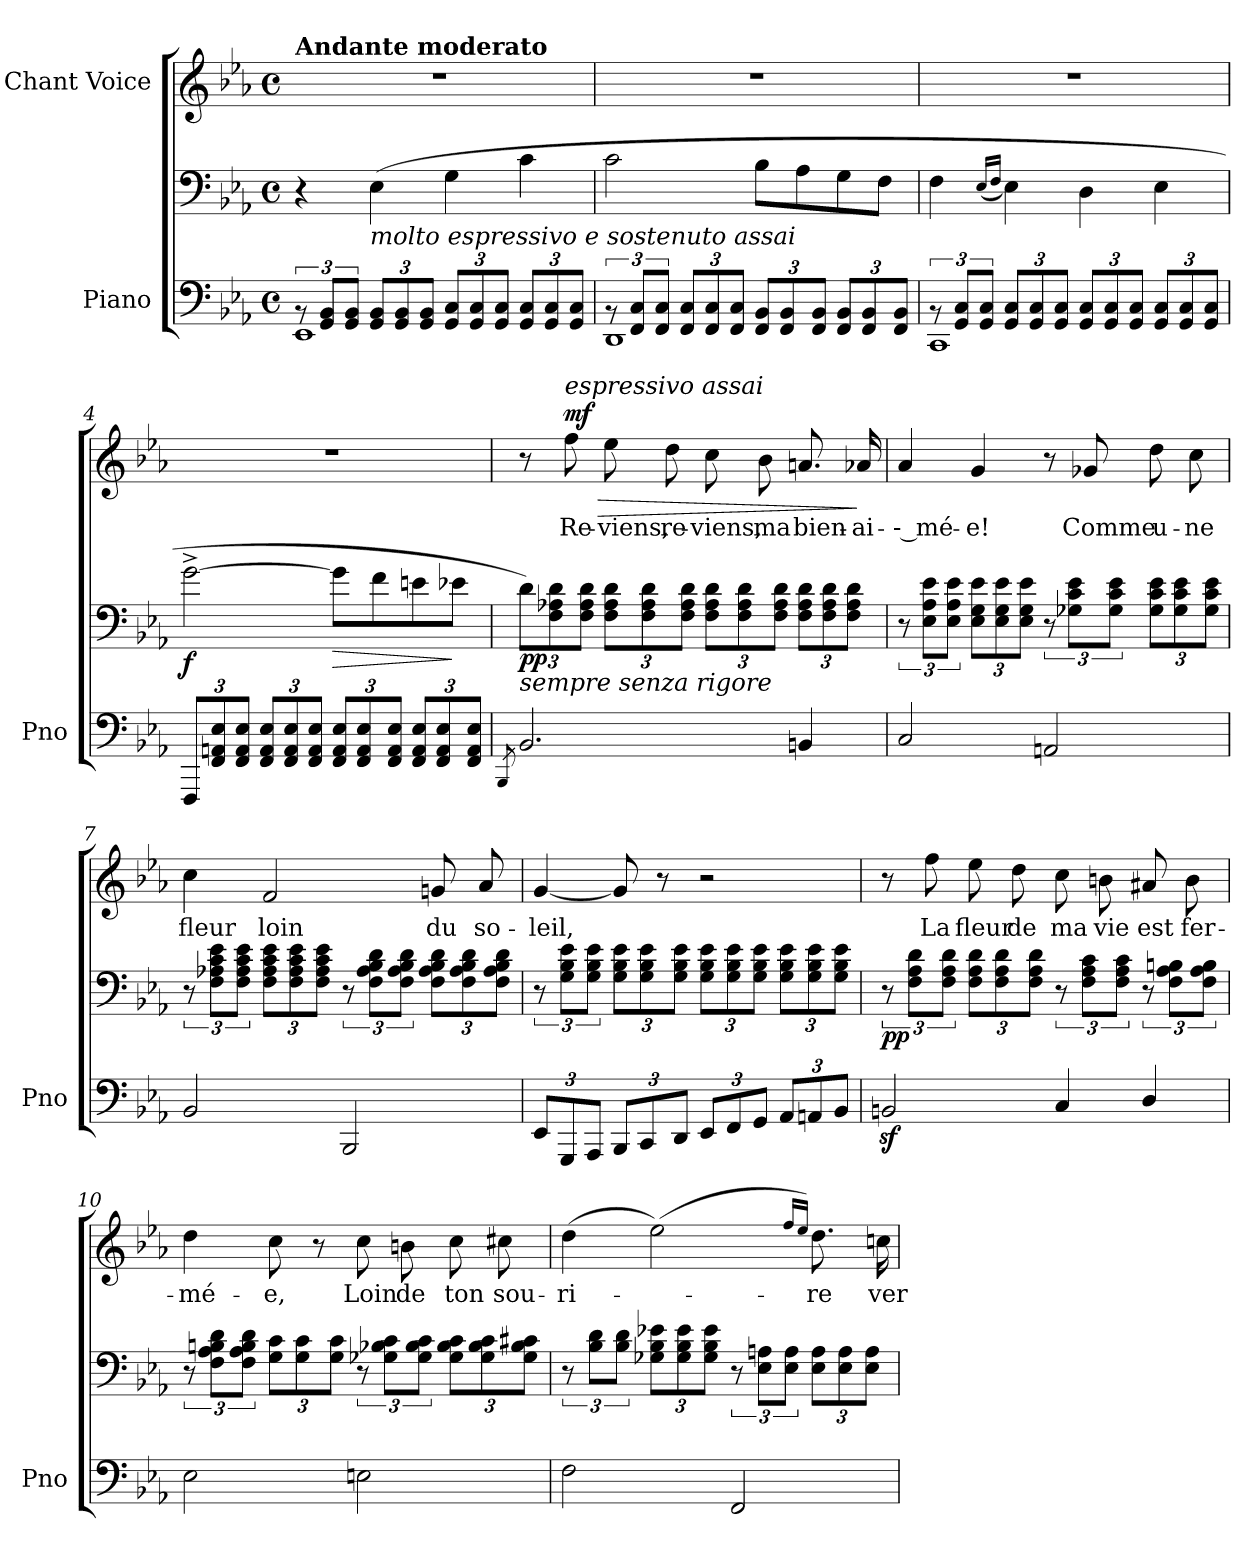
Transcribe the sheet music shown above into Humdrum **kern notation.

**kern	**kern	**dynam	**kern	**text	**dynam
*part2	*part2	*part2	*part1	*part1	*part1
*staff3	*staff2	*staff2/3	*staff1	*staff1	*staff1
*I"Piano	*	*	*I"Chant Voice	*	*
*I'Pno	*	*	*	*	*
*clefF4	*clefF4	*	*clefG2	*	*
*k[b-e-a-]	*k[b-e-a-]	*	*k[b-e-a-]	*	*
*M4/4	*M4/4	*	*M4/4	*	*
*met(c)	*met(c)	*	*met(c)	*	*
*MM96	*MM96	*	*MM96	*	*
=1	=1	=1	=1	=1	=1
*^	*	*	*	*	*
!	!	!	!	!LO:TX:a:B:t=Andante moderato	!	!
!	!	!	!LO:DY:b=2	!	!	!
!	!	!	!LO:DY:n=1:b	!	!	!
12rBB	1EE-	4r	p mf	1r	.	.
12GG/ 12BB-/L	.	.	.	.	.	.
12GG/ 12BB-/J	.	.	.	.	.	.
*Xbrackettup	*	*	*	*	*	*
!	!	!LO:TX:b:i:t=molto espressivo e sostenuto assai	!	!	!	!
12GG/ 12BB-/L	.	(>4E-\	.	.	.	.
12GG/ 12BB-/	.	.	.	.	.	.
12GG/ 12BB-/J	.	.	.	.	.	.
12GG/ 12C/L	.	4G\	.	.	.	.
12GG/ 12C/	.	.	.	.	.	.
12GG/ 12C/J	.	.	.	.	.	.
12GG/ 12C/L	.	4c\	.	.	.	.
12GG/ 12C/	.	.	.	.	.	.
12GG/ 12C/J	.	.	.	.	.	.
=2	=2	=2	=2	=2	=2	=2
*brackettup	*	*	*	*	*	*
12rBB	1DD	2c\	.	1r	.	.
12FF/ 12C/L	.	.	.	.	.	.
12FF/ 12C/J	.	.	.	.	.	.
*Xbrackettup	*	*	*	*	*	*
12FF/ 12C/L	.	.	.	.	.	.
12FF/ 12C/	.	.	.	.	.	.
12FF/ 12C/J	.	.	.	.	.	.
12FF/ 12BB-/L	.	8B-\L	.	.	.	.
12FF/ 12BB-/	.	.	.	.	.	.
.	.	8A-\	.	.	.	.
12FF/ 12BB-/J	.	.	.	.	.	.
12FF/ 12BB-/L	.	8G\	.	.	.	.
12FF/ 12BB-/	.	.	.	.	.	.
.	.	8F\J	.	.	.	.
12FF/ 12BB-/J	.	.	.	.	.	.
!!LO:LB:g=z
=3	=3	=3	=3	=3	=3	=3
*brackettup	*	*	*	*	*	*
12rBB	1CC	4F\	.	1r	.	.
12GG/ 12C/L	.	.	.	.	.	.
12GG/ 12C/J	.	.	.	.	.	.
.	.	(<16qE-/LL	.	.	.	.
.	.	16qF/JJ	.	.	.	.
*Xbrackettup	*	*	*	*	*	*
12GG/ 12C/L	.	4E-\)	.	.	.	.
12GG/ 12C/	.	.	.	.	.	.
12GG/ 12C/J	.	.	.	.	.	.
12GG/ 12C/L	.	4D\	.	.	.	.
12GG/ 12C/	.	.	.	.	.	.
12GG/ 12C/J	.	.	.	.	.	.
12GG/ 12C/L	.	4E-\	.	.	.	.
12GG/ 12C/	.	.	.	.	.	.
12GG/ 12C/J	.	.	.	.	.	.
*v	*v	*	*	*	*	*
=4	=4	=4	=4	=4	=4
!	!	!LO:DY:b	!	!	!
12FFF/L	[2g^\	f	1r	.	.
12FF/ 12AAn/ 12E-/	.	.	.	.	.
12FF/ 12AA/ 12E-/J	.	.	.	.	.
12FF/ 12AA/ 12E-/L	.	.	.	.	.
12FF/ 12AA/ 12E-/	.	.	.	.	.
12FF/ 12AA/ 12E-/J	.	.	.	.	.
!	!	!LO:HP:b	!	!	!
12FF/ 12AA/ 12E-/L	8g\L]	>	.	.	.
12FF/ 12AA/ 12E-/	.	.	.	.	.
.	8f\	.	.	.	.
12FF/ 12AA/ 12E-/J	.	.	.	.	.
12FF/ 12AA/ 12E-/L	8en\	.	.	.	.
12FF/ 12AA/ 12E-/	.	.	.	.	.
.	8e-X\J	]	.	.	.
12FF/ 12AA/ 12E-/J	.	.	.	.	.
=5	=5	=5	=5	=5	=5
8qBBB-/	.	.	.	.	.
*	*Xbrackettup	*	*	*	*
!	!LO:TX:b:i:t=sempre senza rigore	!	!	!	!
!	!	!LO:DY:b	!	!	!
2.BB-/	12d\L)	pp	8r	.	.
.	12F\ 12A-X\ 12d\	.	.	.	.
!	!	!	!LO:TX:a:i:t=espressivo assai	!	!
!	!	!	!	!LO:LY:b	!LO:HP:b
!	!	!	!	!	!LO:DY:n=1:a
.	.	.	8ff\	Re-	> mf
.	12F\ 12A-\ 12d\J	.	.	.	.
!	!	!	!	!LO:LY:b	!
.	12F\ 12A-\ 12d\L	.	8ee-\	-viens,	.
.	12F\ 12A-\ 12d\	.	.	.	.
!	!	!	!	!LO:LY:b	!
.	.	.	8dd\	re-	.
.	12F\ 12A-\ 12d\J	.	.	.	.
!	!	!	!	!LO:LY:b	!
.	12F\ 12A-\ 12d\L	.	8cc\	-viens,	.
.	12F\ 12A-\ 12d\	.	.	.	.
!	!	!	!	!LO:LY:b	!
.	.	.	8b-\	ma	.
.	12F\ 12A-\ 12d\J	.	.	.	.
!	!	!	!	!LO:LY:b	!
4BBn/	12F\ 12A-\ 12d\L	.	8.an/	bien-	.
.	12F\ 12A-\ 12d\	.	.	.	.
.	12F\ 12A-\ 12d\J	.	.	.	.
!	!	!	!	!LO:LY:b	!
.	.	.	16a-X/	-ai-	]
!!LO:LB:g=z
=6	=6	=6	=6	=6	=6
*	*brackettup	*	*	*	*
!	!	!	!	!LO:LY:b	!
2C/	12r	.	4a-/	-- mé-	.
.	12E-\ 12A-\ 12e-\L	.	.	.	.
.	12E-\ 12A-\ 12e-\J	.	.	.	.
*	*Xbrackettup	*	*	*	*
!	!	!	!	!LO:LY:b	!
.	12E-\ 12G\ 12e-\L	.	4g/	-e!	.
.	12E-\ 12G\ 12e-\	.	.	.	.
.	12E-\ 12G\ 12e-\J	.	.	.	.
*	*brackettup	*	*	*	*
2AAn/	12r	.	8r	.	.
.	12G-X\ 12c\ 12e-\L	.	.	.	.
!	!	!	!	!LO:LY:b	!
.	.	.	8g-X/	Comme	.
.	12G-\ 12c\ 12e-\J	.	.	.	.
*	*Xbrackettup	*	*	*	*
!	!	!	!	!LO:LY:b	!
.	12G-\ 12c\ 12e-\L	.	8dd\	u-	.
.	12G-\ 12c\ 12e-\	.	.	.	.
!	!	!	!	!LO:LY:b	!
.	.	.	8cc\	-ne	.
.	12G-\ 12c\ 12e-\J	.	.	.	.
=7	=7	=7	=7	=7	=7
*	*brackettup	*	*	*	*
!	!	!	!	!LO:LY:b	!
2BB-/	12r	.	4cc\	fleur	.
.	12F\ 12A-X\ 12c\ 12e-\L	.	.	.	.
.	12F\ 12A-\ 12c\ 12e-\J	.	.	.	.
*	*Xbrackettup	*	*	*	*
!	!	!	!	!LO:LY:b	!
.	12F\ 12A-\ 12c\ 12e-\L	.	2f/	loin	.
.	12F\ 12A-\ 12c\ 12e-\	.	.	.	.
.	12F\ 12A-\ 12c\ 12e-\J	.	.	.	.
*	*brackettup	*	*	*	*
2BBB-/	12r	.	.	.	.
.	12F\ 12A-\ 12B-\ 12d\L	.	.	.	.
.	12F\ 12A-\ 12B-\ 12d\J	.	.	.	.
*	*Xbrackettup	*	*	*	*
!	!	!	!	!LO:LY:b	!
.	12F\ 12A-\ 12B-\ 12d\L	.	8gn/	du	.
.	12F\ 12A-\ 12B-\ 12d\	.	.	.	.
!	!	!	!	!LO:LY:b	!
.	.	.	8a-/	so-	.
.	12F\ 12A-\ 12B-\ 12d\J	.	.	.	.
=8	=8	=8	=8	=8	=8
*	*brackettup	*	*	*	*
!	!	!	!	!LO:LY:b	!
12EE-/L	12r	.	[4g/	-leil,	.
12GGG/	12G\ 12B-\ 12e-\L	.	.	.	.
12AAA-/J	12G\ 12B-\ 12e-\J	.	.	.	.
*	*Xbrackettup	*	*	*	*
12BBB-/L	12G\ 12B-\ 12e-\L	.	8g/]	.	.
12CC/	12G\ 12B-\ 12e-\	.	.	.	.
.	.	.	8r	.	.
12DD/J	12G\ 12B-\ 12e-\J	.	.	.	.
12EE-/L	12G\ 12B-\ 12e-\L	.	2r	.	.
12FF/	12G\ 12B-\ 12e-\	.	.	.	.
12GG/J	12G\ 12B-\ 12e-\J	.	.	.	.
12AA-/L	12G\ 12B-\ 12e-\L	.	.	.	.
12AAn/	12G\ 12B-\ 12e-\	.	.	.	.
12BB-/J	12G\ 12B-\ 12e-\J	.	.	.	.
!!LO:LB:g=z
=9	=9	=9	=9	=9	=9
*	*brackettup	*	*	*	*
!	!	!LO:DY:b	!	!	!
2BBnz</	12r	pp	8r	.	.
.	12F\ 12A-\ 12d\L	.	.	.	.
!	!	!	!	!LO:LY:b	!
.	.	.	8ff\	La	.
.	12F\ 12A-\ 12d\J	.	.	.	.
*	*Xbrackettup	*	*	*	*
!	!	!	!	!LO:LY:b	!
.	12F\ 12A-\ 12d\L	.	8ee-\	fleur	.
.	12F\ 12A-\ 12d\	.	.	.	.
!	!	!	!	!LO:LY:b	!
.	.	.	8dd\	de	.
.	12F\ 12A-\ 12d\J	.	.	.	.
*	*brackettup	*	*	*	*
!	!	!	!	!LO:LY:b	!
4C/	12r	.	8cc\	ma	.
.	12F\ 12A-\ 12c\L	.	.	.	.
!	!	!	!	!LO:LY:b	!
.	.	.	8bn\	vie	.
.	12F\ 12A-\ 12c\J	.	.	.	.
!	!	!	!	!LO:LY:b	!
4D/	12r	.	8a#X/	est	.
.	12F\ 12A-\ 12Bn\L	.	.	.	.
!	!	!	!	!LO:LY:b	!
.	.	.	8b\	fer-	.
.	12F\ 12A-\ 12B\J	.	.	.	.
=10	=10	=10	=10	=10	=10
!	!	!	!	!LO:LY:b	!
2E-\	12r	.	4dd\	-mé-	.
.	12F\ 12A-\ 12Bn\ 12d\L	.	.	.	.
.	12F\ 12A-\ 12B\ 12d\J	.	.	.	.
*	*Xbrackettup	*	*	*	*
!	!	!	!	!LO:LY:b	!
.	12G\ 12c\L	.	8cc\	-e,	.
.	12G\ 12c\	.	.	.	.
.	.	.	8r	.	.
.	12G\ 12c\J	.	.	.	.
*	*brackettup	*	*	*	*
!	!	!	!	!LO:LY:b	!
2En\	12r	.	8cc\	Loin	.
.	12G-X\ 12B-X\ 12c\L	.	.	.	.
!	!	!	!	!LO:LY:b	!
.	.	.	8bn\	de	.
.	12G-\ 12B-\ 12c\J	.	.	.	.
*	*Xbrackettup	*	*	*	*
!	!	!	!	!LO:LY:b	!
.	12G-\ 12B-\ 12c\L	.	8cc\	ton	.
.	12G-\ 12B-\ 12c\	.	.	.	.
!	!	!	!	!LO:LY:b	!
.	.	.	8cc#X\	sou-	.
.	12G-\ 12B-\ 12c#X\J	.	.	.	.
=11	=11	=11	=11	=11	=11
*	*brackettup	*	*	*	*
!	!	!	!	!LO:LY:b	!
2F\	12r	.	(>4dd\	-ri-	.
.	12B-\ 12d\L	.	.	.	.
.	12B-\ 12d\J	.	.	.	.
*	*Xbrackettup	*	*	*	*
.	12G-X\ 12B-\ 12e-X\L	.	(<2ee-\)	.	.
.	12G-\ 12B-\ 12e-\	.	.	.	.
.	12G-\ 12B-\ 12e-\J	.	.	.	.
*	*brackettup	*	*	*	*
2FF/	12r	.	.	.	.
.	12E-\ 12An\L	.	.	.	.
.	12E-\ 12A\J	.	.	.	.
.	.	.	16qff/LL	.	.
.	.	.	16qee-/JJ)	.	.
*	*Xbrackettup	*	*	*	*
!	!	!	!	!LO:LY:b	!
.	12E-\ 12A\L	.	8.dd\	-re	.
.	12E-\ 12A\	.	.	.	.
.	12E-\ 12A\J	.	.	.	.
!	!	!	!	!LO:LY:b	!
.	.	.	16ccn\	ver-	.
=	=	=	=	=	=
*-	*-	*-	*-	*-	*-
